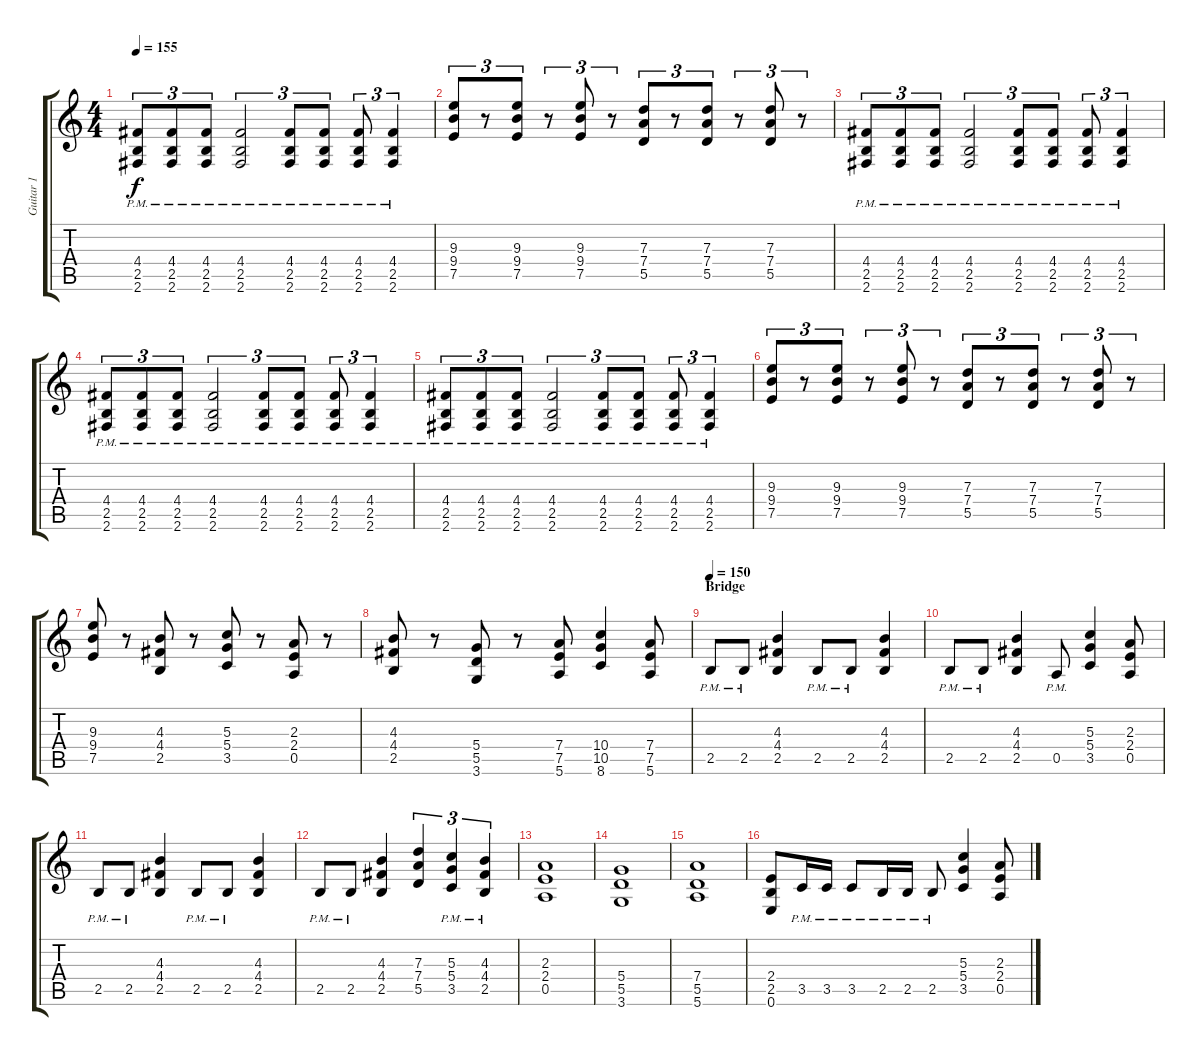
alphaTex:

\track ("Guitar 1" "Guitar 1") {instrument distortionguitar}
\staff {score tabs}
\tuning (E4 B3 G3 D3 A2 E2) {hide}
\ts (4 4)
\tempo 155
\clef g2
\ks c
(4.4{pm} 2.5{pm} 2.6{pm}).8{tu (3 2) dy f} (4.4{pm} 2.5{pm} 2.6{pm}).8{tu (3 2)} (4.4{pm} 2.5{pm} 2.6{pm}).8{tu (3 2)} (4.4{pm} 2.5{pm} 2.6{pm}).2{tu (3 2)} (4.4{pm} 2.5{pm} 2.6{pm}).8{tu (3 2)} (4.4{pm} 2.5{pm} 2.6{pm}).8{tu (3 2)} (4.4{pm} 2.5{pm} 2.6{pm}).8{tu (3 2)} (4.4{pm} 2.5{pm} 2.6{pm}).4{tu (3 2)} |
(9.3 9.4 7.5).8{tu (3 2)} r.8{tu (3 2)} (9.3 9.4 7.5).8{tu (3 2)} r.8{tu (3 2)} (9.3 9.4 7.5).8{tu (3 2)} r.8{tu (3 2)} (7.3 7.4 5.5).8{tu (3 2)} r.8{tu (3 2)} (7.3 7.4 5.5).8{tu (3 2)} r.8{tu (3 2)} (7.3 7.4 5.5).8{tu (3 2)} r.8{tu (3 2)} |
(4.4{pm} 2.5{pm} 2.6{pm}).8{tu (3 2)} (4.4{pm} 2.5{pm} 2.6{pm}).8{tu (3 2)} (4.4{pm} 2.5{pm} 2.6{pm}).8{tu (3 2)} (4.4{pm} 2.5{pm} 2.6{pm}).2{tu (3 2)} (4.4{pm} 2.5{pm} 2.6{pm}).8{tu (3 2)} (4.4{pm} 2.5{pm} 2.6{pm}).8{tu (3 2)} (4.4{pm} 2.5{pm} 2.6{pm}).8{tu (3 2)} (4.4{pm} 2.5{pm} 2.6{pm}).4{tu (3 2)} |
(4.4{pm} 2.5{pm} 2.6{pm}).8{tu (3 2)} (4.4{pm} 2.5{pm} 2.6{pm}).8{tu (3 2)} (4.4{pm} 2.5{pm} 2.6{pm}).8{tu (3 2)} (4.4{pm} 2.5{pm} 2.6{pm}).2{tu (3 2)} (4.4{pm} 2.5{pm} 2.6{pm}).8{tu (3 2)} (4.4{pm} 2.5{pm} 2.6{pm}).8{tu (3 2)} (4.4{pm} 2.5{pm} 2.6{pm}).8{tu (3 2)} (4.4{pm} 2.5{pm} 2.6{pm}).4{tu (3 2)} |
(4.4{pm} 2.5{pm} 2.6{pm}).8{tu (3 2)} (4.4{pm} 2.5{pm} 2.6{pm}).8{tu (3 2)} (4.4{pm} 2.5{pm} 2.6{pm}).8{tu (3 2)} (4.4{pm} 2.5{pm} 2.6{pm}).2{tu (3 2)} (4.4{pm} 2.5{pm} 2.6{pm}).8{tu (3 2)} (4.4{pm} 2.5{pm} 2.6{pm}).8{tu (3 2)} (4.4{pm} 2.5{pm} 2.6{pm}).8{tu (3 2)} (4.4{pm} 2.5{pm} 2.6{pm}).4{tu (3 2)} |
(9.3 9.4 7.5).8{tu (3 2)} r.8{tu (3 2)} (9.3 9.4 7.5).8{tu (3 2)} r.8{tu (3 2)} (9.3 9.4 7.5).8{tu (3 2)} r.8{tu (3 2)} (7.3 7.4 5.5).8{tu (3 2)} r.8{tu (3 2)} (7.3 7.4 5.5).8{tu (3 2)} r.8{tu (3 2)} (7.3 7.4 5.5).8{tu (3 2)} r.8{tu (3 2)} |
(9.3 9.4 7.5).8 r.8 (4.3 4.4 2.5).8 r.8 (5.3 5.4 3.5).8 r.8 (2.3 2.4 0.5).8 r.8 |
(4.3 4.4 2.5).8 r.8 (5.4 5.5 3.6).8 r.8 (7.4 7.5 5.6).8 (10.4 10.5 8.6).4 (7.4 7.5 5.6).8 |
\section ("" "Bridge")
\tempo 150
2.5{pm}.8 2.5{pm}.8 (4.3 4.4 2.5).4 2.5{pm}.8 2.5{pm}.8 (4.3 4.4 2.5).4 |
2.5{pm}.8 2.5{pm}.8 (4.3 4.4 2.5).4 0.5{pm}.8 (5.3 5.4 3.5).4 (2.3 2.4 0.5).8 |
2.5{pm}.8 2.5{pm}.8 (4.3 4.4 2.5).4 2.5{pm}.8 2.5{pm}.8 (4.3 4.4 2.5).4 |
2.5{pm}.8 2.5{pm}.8 (4.3 4.4 2.5).4 (7.3 7.4 5.5).4{tu (3 2)} (5.3{pm} 5.4{pm} 3.5{pm}).4{tu (3 2)} (4.3{pm} 4.4{pm} 2.5{pm}).4{tu (3 2)} |
(2.3 2.4 0.5).1 |
(5.4 5.5 3.6).1 |
(7.4 5.5 5.6).1 |
(2.4 2.5 0.6).8 3.5{pm}.16 3.5{pm}.16 3.5{pm}.8 2.5{pm}.16 2.5{pm}.16 2.5{pm}.8 (5.3 5.4 3.5).4 (2.3 2.4 0.5).8
